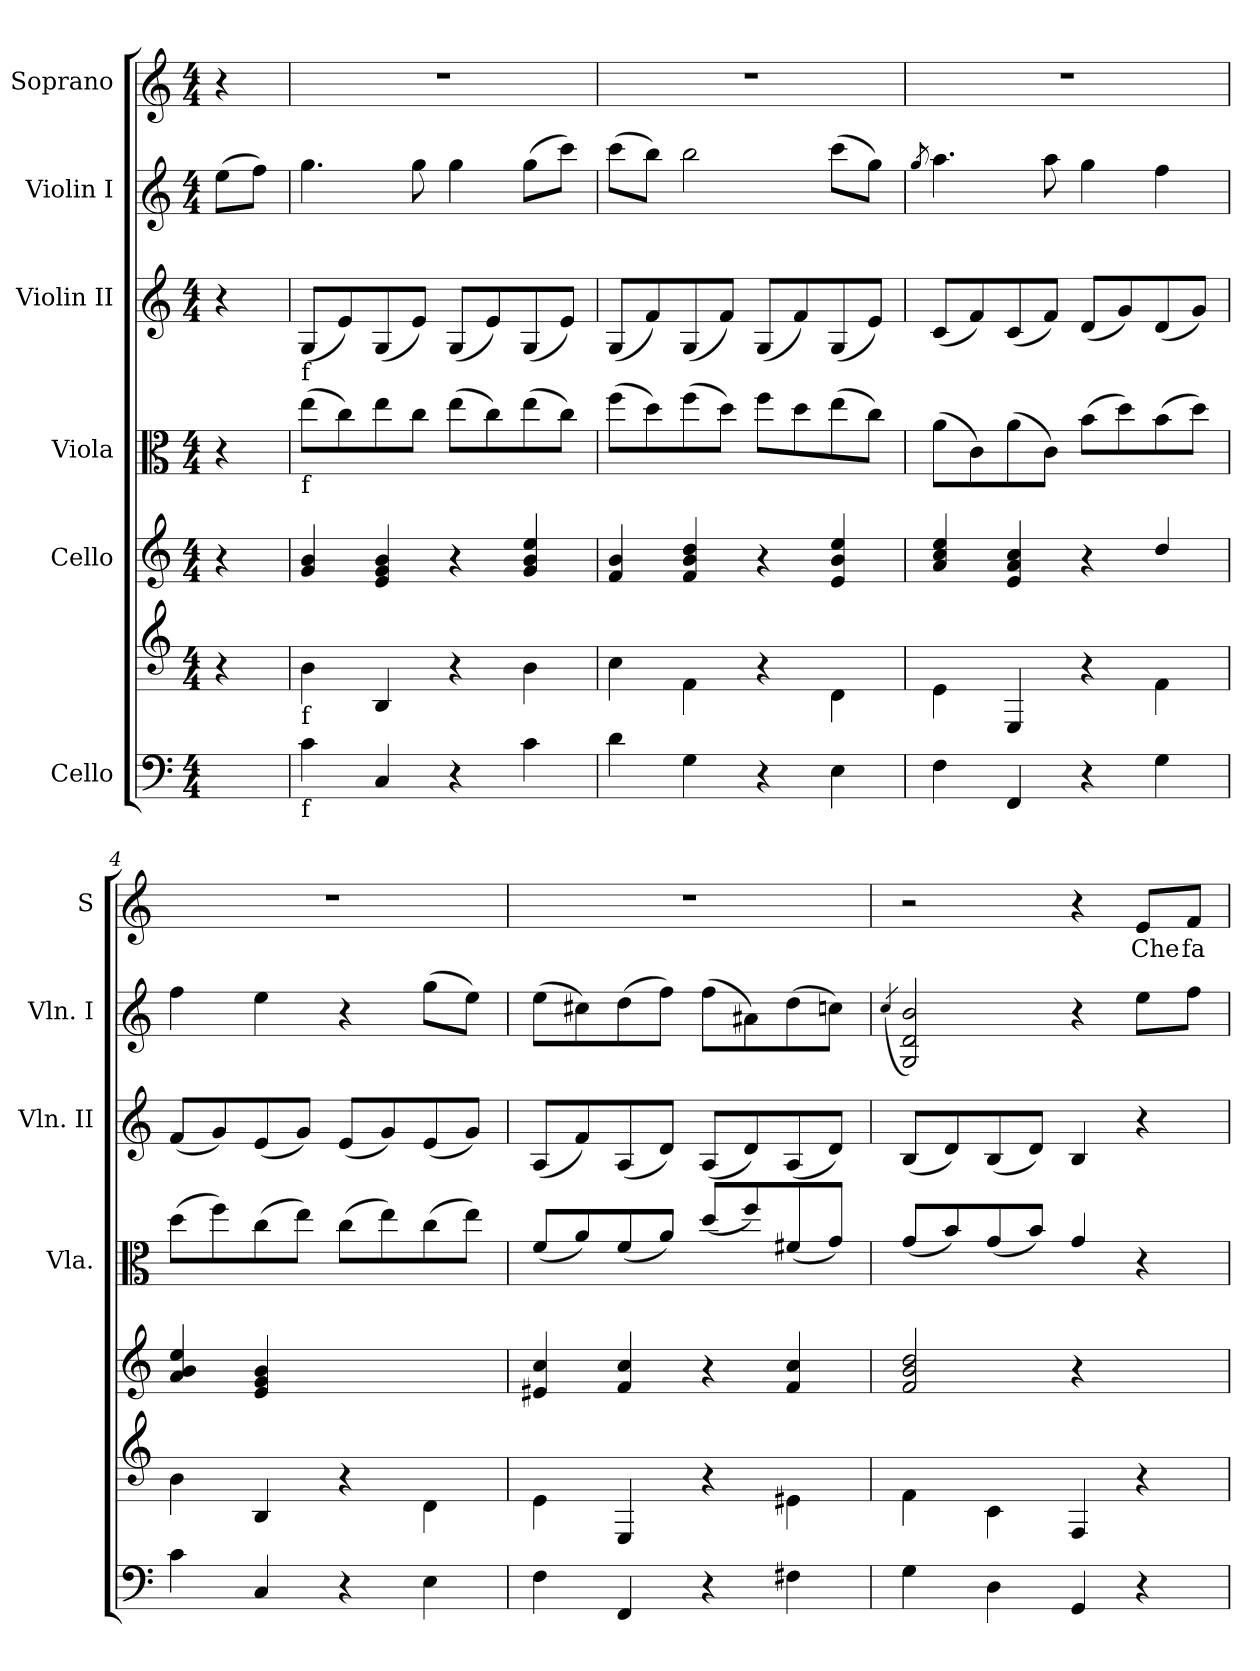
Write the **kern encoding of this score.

**kern	**kern	**kern	**kern	**kern	**kern	**kern	**text
*part6	*part6	*part5	*part4	*part3	*part2	*part1	*part1
*staff7	*staff6	*staff5	*staff4	*staff3	*staff2	*staff1	*staff1
*I"Cello	*	*I"Cello	*I"Viola	*I"Violin II	*I"Violin I	*I"Soprano	*
*	*	*	*I'Vla.	*I'Vln. II	*I'Vln. I	*I'S	*
*clefF4	*clefG5	*clefG3	*clefC3	*clefG2	*clefG2	*clefG2	*
*M4/4	*M4/4	*M4/4	*M4/4	*M4/4	*M4/4	*M4/4	*
=	=	=	=	=	=	=	=
4ryy	4r	4r	4r	4r	(>8ee\L	4r	.
.	.	.	.	.	8ff\J)	.	.
=1	=1	=1	=1	=1	=1	=1	=1
!	!	!	!	!LO:TX:b:t=f	!	!	!
!	!	!	!LO:TX:b:t=f	!	!	!	!
!	!LO:TX:b:t=f	!	!	!	!	!	!
!LO:TX:b:t=f	!	!	!	!	!	!	!
4c\	4c\	4g/ 4e/	(>8ee\L	(<8G/L	4.gg\	1r	.
.	.	.	8cc\)	8e/)	.	.	.
4C/	4C/	4g/ 4e/ 4c/	8ee\	(<8G/	.	.	.
.	.	.	8cc\J	8e/J)	8gg\	.	.
4r	4r	4r	(>8ee\L	(<8G/L	4gg\	.	.
.	.	.	8cc\)	8e/)	.	.	.
4c\	4c\	4cc/ 4g/ 4e/	(>8ee\	(<8G/	(>8gg\L	.	.
.	.	.	8cc\J)	8e/J)	8ccc\J)	.	.
=2	=2	=2	=2	=2	=2	=2	=2
4d\	4d\	4g/ 4d/	(>8ff\L	(<8G/L	(>8ccc\L	1r	.
.	.	.	8dd\)	8f/)	8bb\J)	.	.
4G\	4G\	4b/ 4g/ 4d/	(>8ff\	(<8G/	2bb\	.	.
.	.	.	8dd\J)	8f/J)	.	.	.
4r	4r	4r	8ff\L	(<8G/L	.	.	.
.	.	.	8dd\	8f/)	.	.	.
4E\	4E\	4cc/ 4g/ 4c/	(>8ee\	(<8G/	(>8ccc\L	.	.
.	.	.	8cc\J)	8e/J)	8gg\J)	.	.
=3	=3	=3	=3	=3	=3	=3	=3
.	.	.	.	.	8qgg/	.	.
4F\	4F\	4cc/ 4a/ 4f/	(<8a\L	(<8c/L	4.aa\	1r	.
.	.	.	8c\)	8f/)	.	.	.
4FF/	4FF/	4a/ 4f/ 4c/	(<8a\	(<8c/	.	.	.
.	.	.	8c\J)	8f/J)	8aa\	.	.
4r	4r	4r	(>8b\L	(<8d/L	4gg\	.	.
.	.	.	8dd\)	8g/)	.	.	.
4G\	4G\	4b/	(>8b\	(<8d/	4ff\	.	.
.	.	.	8dd\J)	8g/J)	.	.	.
=4	=4	=4	=4	=4	=4	=4	=4
4c\	4c\	4cc/ 4g/ 4f/	(>8dd\L	(<8f/L	4ff\	1r	.
.	.	.	8ff\)	8g/)	.	.	.
4C/	4C/	4g/ 4e/ 4c/	(>8cc\	(<8e/	4ee\	.	.
.	.	.	8ee\J)	8g/J)	.	.	.
4r	4r	2ryy	(>8cc\L	(<8e/L	4r	.	.
.	.	.	8ee\)	8g/)	.	.	.
4E\	4E\	.	(>8cc\	(<8e/	(>8gg\L	.	.
.	.	.	8ee\J)	8g/J)	8ee\J)	.	.
=5	=5	=5	=5	=5	=5	=5	=5
4F\	4F\	4a/ 4c#X/	(<8f/L	(<8A/L	(>8ee\L	1r	.
.	.	.	8a/)	8f/)	8cc#X\)	.	.
4FF/	4FF/	4a/ 4d/	(<8f/	(<8A/	(>8dd\	.	.
.	.	.	8a/J)	8d/J)	8ff\J)	.	.
4r	4r	4r	(<8dd/L	(<8A/L	(>8ff\L	.	.
.	.	.	8ff/)	8d/)	8a#X\)	.	.
4F#X\	4F#X\	4a/ 4d/	(<8f#X/	(<8A/	(>8dd\	.	.
.	.	.	8g/J)	8d/J)	8ccn\J)	.	.
=6	=6	=6	=6	=6	=6	=6	=6
.	.	.	.	.	(<4qcc/	.	.
4G\	4G\	2b/ 2g/ 2d/	(<8g/L	(<8B/L	2b/ 2d/ 2G/)	2r	.
.	.	.	8b/)	8d/)	.	.	.
4D\	4D\	.	(<8g/	(<8B/	.	.	.
.	.	.	8b/J)	8d/J)	.	.	.
4GG/	4GG/	4r	4g/	4B/	4r	4r	.
4r	4r	4ryy	4r	4r	8ee\L	8e/L	Che
.	.	.	.	.	8ff\J	8f/J	fa
=	=	=	=	=	=	=	=
*-	*-	*-	*-	*-	*-	*-	*-
